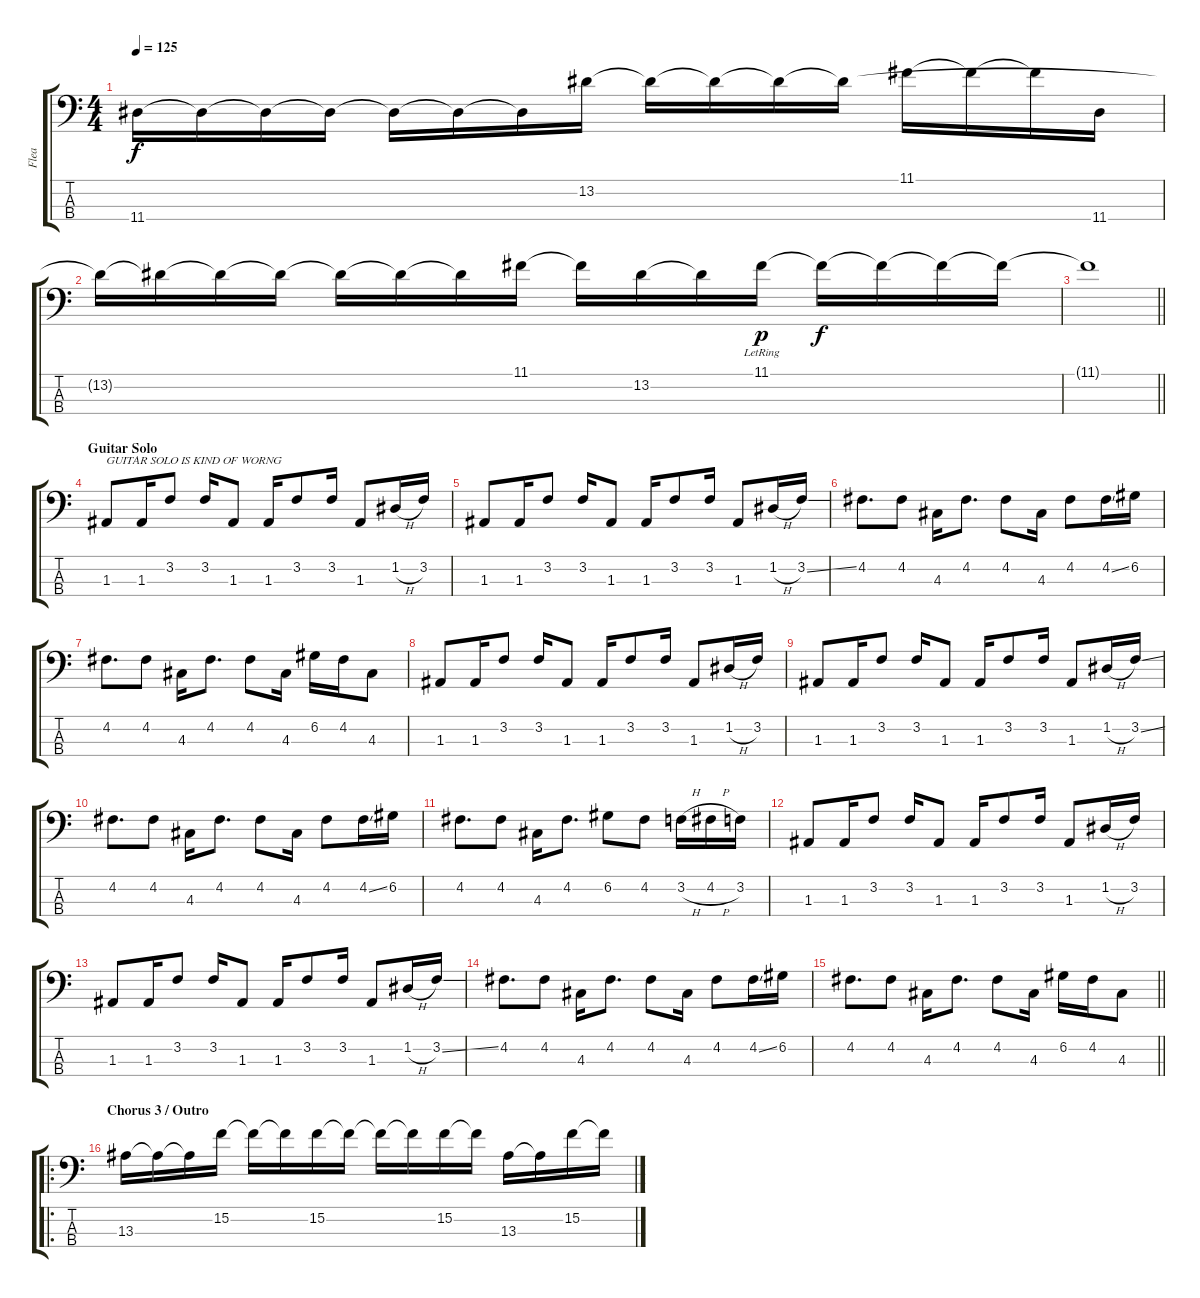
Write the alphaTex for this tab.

\track ("Flea" "Flea") {instrument electricbassfinger}
\staff {score tabs}
\tuning (G2 D2 A1 E1) {hide}
\ts (4 4)
\tempo 125
\clef f4
\ks c
11.4.16{dy f} 11.4{t}.16 11.4{t}.16 11.4{t}.16 11.4{t}.16 11.4{t}.16 11.4{t}.16 13.2.16 13.2{t}.16 13.2{t}.16 13.2{t}.16 13.2{t}.16 11.1.16 11.1{t}.16 11.1{t}.16 11.4.16 |
13.2{t}.16 13.2{t}.16 13.2{t}.16 13.2{t}.16 13.2{t}.16 13.2{t}.16 13.2{t}.16 11.1.16 11.1{t}.16 13.2.16 13.2{t}.16 11.1{lr}.16{dy p} 11.1{t}.16{dy f} 11.1{t}.16 11.1{t}.16 11.1{t}.16 |
\barLineRight lightlight
11.1{t}.1 |
\section ("" "Guitar Solo")
1.3.8{txt "GUITAR SOLO IS KIND OF WORNG"} 1.3.16 3.2.8 3.2.16 1.3.8 1.3.16 3.2.8 3.2.16 1.3.8 1.2{h}.16 3.2.16 |
1.3.8 1.3.16 3.2.8 3.2.16 1.3.8 1.3.16 3.2.8 3.2.16 1.3.8 1.2{h}.16 3.2{ss}.16 |
4.2.8{d} 4.2.8 4.3.16 4.2.8{d} 4.2.8 4.3.16 4.2.8 4.2{ss}.16 6.2.16 |
4.2.8{d} 4.2.8 4.3.16 4.2.8{d} 4.2.8 4.3.16 6.2.16 4.2.16 4.3.8 |
1.3.8 1.3.16 3.2.8 3.2.16 1.3.8 1.3.16 3.2.8 3.2.16 1.3.8 1.2{h}.16 3.2.16 |
1.3.8 1.3.16 3.2.8 3.2.16 1.3.8 1.3.16 3.2.8 3.2.16 1.3.8 1.2{h}.16 3.2{ss}.16 |
4.2.8{d} 4.2.8 4.3.16 4.2.8{d} 4.2.8 4.3.16 4.2.8 4.2{ss}.16 6.2.16 |
4.2.8{d} 4.2.8 4.3.16 4.2.8{d} 6.2.8 4.2.8 3.2{h}.16 4.2{h}.16 3.2.16 |
1.3.8 1.3.16 3.2.8 3.2.16 1.3.8 1.3.16 3.2.8 3.2.16 1.3.8 1.2{h}.16 3.2.16 |
1.3.8 1.3.16 3.2.8 3.2.16 1.3.8 1.3.16 3.2.8 3.2.16 1.3.8 1.2{h}.16 3.2{ss}.16 |
4.2.8{d} 4.2.8 4.3.16 4.2.8{d} 4.2.8 4.3.16 4.2.8 4.2{ss}.16 6.2.16 |
\barLineRight lightlight
4.2.8{d} 4.2.8 4.3.16 4.2.8{d} 4.2.8 4.3.16 6.2.16 4.2.16 4.3.8 |
\ro
\section ("" "Chorus 3 / Outro")
13.3.16 13.3{t}.16 13.3{t}.16 15.2.16 15.2{t}.16 15.2{t}.16 15.2.16 15.2{t}.16 15.2{t}.16 15.2{t}.16 15.2.16 15.2{t}.16 13.3.16 13.3{t}.16 15.2.16 15.2{t}.16
